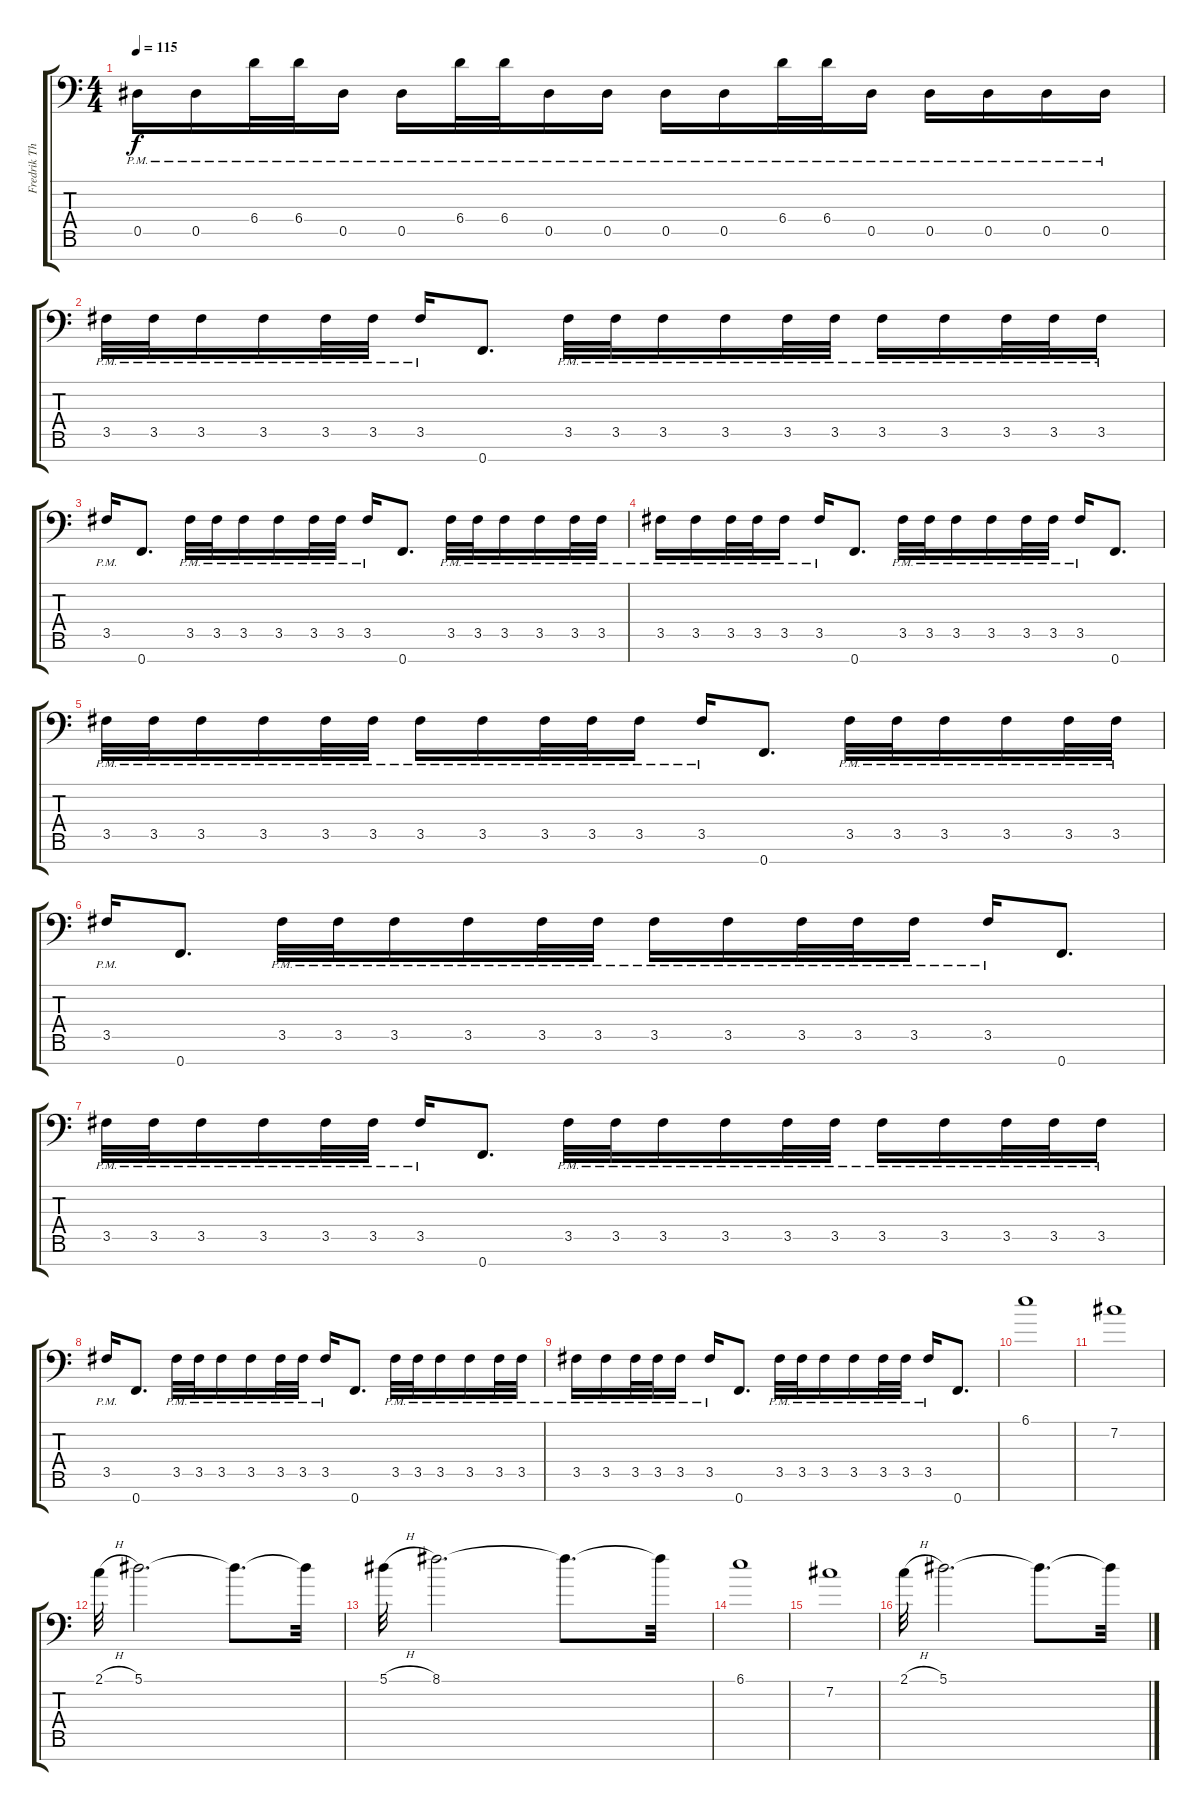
\track ("Fredrik Thordendal" "Fredrik Th") {instrument distortionguitar}
\staff {score tabs}
\tuning (Bb3 Gb3 Db3 Ab2 Eb2 Bb1 F1) {hide}
\ts (4 4)
\tempo 115
\clef f4
\ks c
0.5{pm}.16{dy f} 0.5{pm}.16 6.4{pm}.32 6.4{pm}.32 0.5{pm}.16 0.5{pm}.16 6.4{pm}.32 6.4{pm}.32 0.5{pm}.16 0.5{pm}.16 0.5{pm}.16 0.5{pm}.16 6.4{pm}.32 6.4{pm}.32 0.5{pm}.16 0.5{pm}.16 0.5{pm}.16 0.5{pm}.16 0.5{pm}.16 |
3.5{pm}.32 3.5{pm}.32 3.5{pm}.16 3.5{pm}.16 3.5{pm}.32 3.5{pm}.32 3.5{pm}.16 0.7.8{d} 3.5{pm}.32 3.5{pm}.32 3.5{pm}.16 3.5{pm}.16 3.5{pm}.32 3.5{pm}.32 3.5{pm}.16 3.5{pm}.16 3.5{pm}.32 3.5{pm}.32 3.5{pm}.16 |
3.5{pm}.16 0.7.8{d} 3.5{pm}.32 3.5{pm}.32 3.5{pm}.16 3.5{pm}.16 3.5{pm}.32 3.5{pm}.32 3.5{pm}.16 0.7.8{d} 3.5{pm}.32 3.5{pm}.32 3.5{pm}.16 3.5{pm}.16 3.5{pm}.32 3.5{pm}.32 |
3.5{pm}.16 3.5{pm}.16 3.5{pm}.32 3.5{pm}.32 3.5{pm}.16 3.5{pm}.16 0.7.8{d} 3.5{pm}.32 3.5{pm}.32 3.5{pm}.16 3.5{pm}.16 3.5{pm}.32 3.5{pm}.32 3.5{pm}.16 0.7.8{d} |
3.5{pm}.32 3.5{pm}.32 3.5{pm}.16 3.5{pm}.16 3.5{pm}.32 3.5{pm}.32 3.5{pm}.16 3.5{pm}.16 3.5{pm}.32 3.5{pm}.32 3.5{pm}.16 3.5{pm}.16 0.7.8{d} 3.5{pm}.32 3.5{pm}.32 3.5{pm}.16 3.5{pm}.16 3.5{pm}.32 3.5{pm}.32 |
3.5{pm}.16 0.7.8{d} 3.5{pm}.32 3.5{pm}.32 3.5{pm}.16 3.5{pm}.16 3.5{pm}.32 3.5{pm}.32 3.5{pm}.16 3.5{pm}.16 3.5{pm}.32 3.5{pm}.32 3.5{pm}.16 3.5{pm}.16 0.7.8{d} |
3.5{pm}.32 3.5{pm}.32 3.5{pm}.16 3.5{pm}.16 3.5{pm}.32 3.5{pm}.32 3.5{pm}.16 0.7.8{d} 3.5{pm}.32 3.5{pm}.32 3.5{pm}.16 3.5{pm}.16 3.5{pm}.32 3.5{pm}.32 3.5{pm}.16 3.5{pm}.16 3.5{pm}.32 3.5{pm}.32 3.5{pm}.16 |
3.5{pm}.16 0.7.8{d} 3.5{pm}.32 3.5{pm}.32 3.5{pm}.16 3.5{pm}.16 3.5{pm}.32 3.5{pm}.32 3.5{pm}.16 0.7.8{d} 3.5{pm}.32 3.5{pm}.32 3.5{pm}.16 3.5{pm}.16 3.5{pm}.32 3.5{pm}.32 |
3.5{pm}.16 3.5{pm}.16 3.5{pm}.32 3.5{pm}.32 3.5{pm}.16 3.5{pm}.16 0.7.8{d} 3.5{pm}.32 3.5{pm}.32 3.5{pm}.16 3.5{pm}.16 3.5{pm}.32 3.5{pm}.32 3.5{pm}.16 0.7.8{d} |
6.1.1 |
7.2.1 |
2.1{h}.32 5.1.2{d} 5.1{t}.8{d} 5.1{t}.32 |
5.1{h}.32 8.1.2{d} 8.1{t}.8{d} 8.1{t}.32 |
6.1.1 |
7.2.1 |
2.1{h}.32 5.1.2{d} 5.1{t}.8{d} 5.1{t}.32
